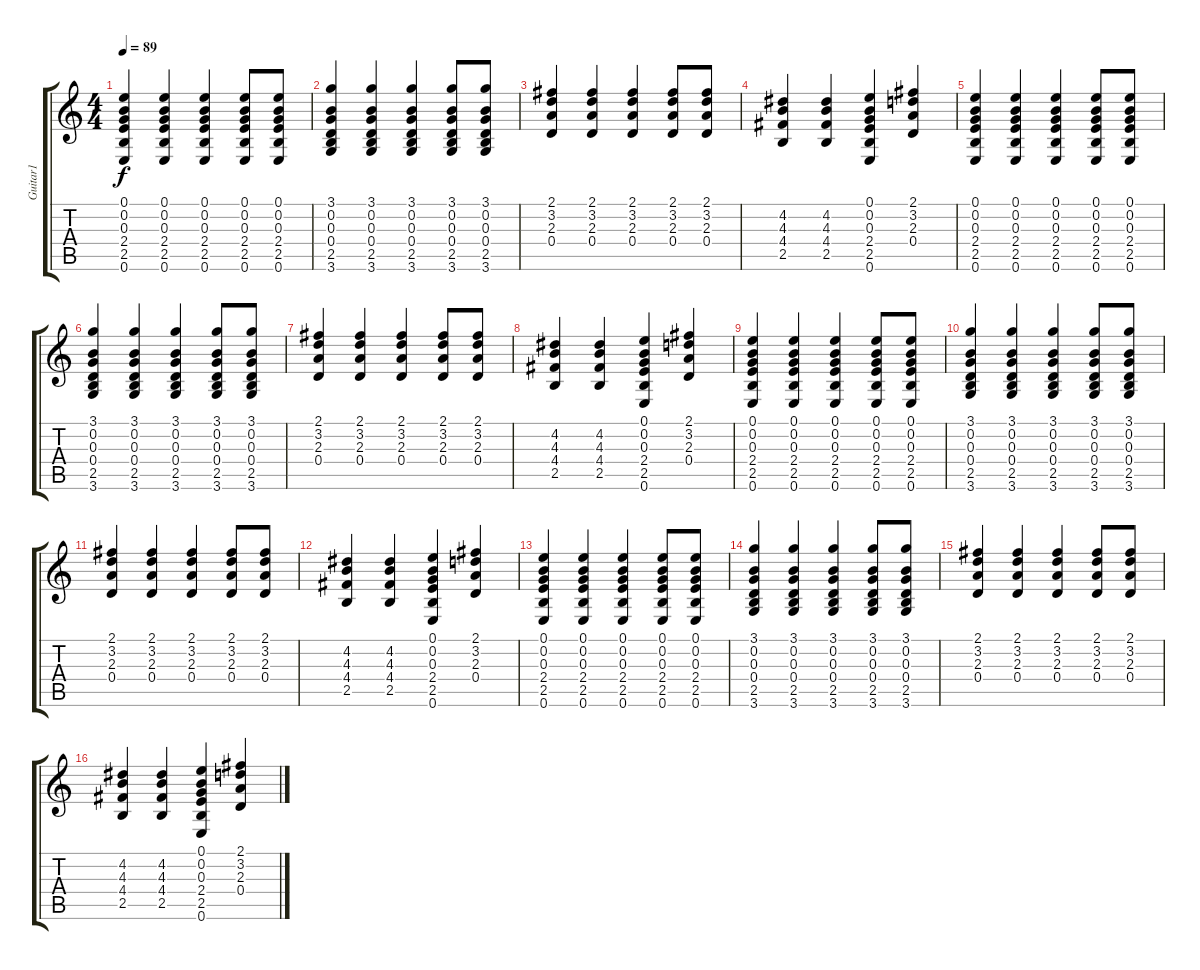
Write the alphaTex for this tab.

\track ("Guitar1" "Guitar1") {instrument acousticguitarsteel}
\staff {score tabs}
\tuning (E4 B3 G3 D3 A2 E2) {hide}
\ts (4 4)
\section ("" "")
\tempo 89
\clef g2
\ks c
(0.1 0.2 0.3 2.4 2.5 0.6).4{dy f} (0.1 0.2 0.3 2.4 2.5 0.6).4 (0.1 0.2 0.3 2.4 2.5 0.6).4 (0.1 0.2 0.3 2.4 2.5 0.6).8 (0.1 0.2 0.3 2.4 2.5 0.6).8 |
(3.1 0.2 0.3 0.4 2.5 3.6).4 (3.1 0.2 0.3 0.4 2.5 3.6).4 (3.1 0.2 0.3 0.4 2.5 3.6).4 (3.1 0.2 0.3 0.4 2.5 3.6).8 (3.1 0.2 0.3 0.4 2.5 3.6).8 |
(2.1 3.2 2.3 0.4).4 (2.1 3.2 2.3 0.4).4 (2.1 3.2 2.3 0.4).4 (2.1 3.2 2.3 0.4).8 (2.1 3.2 2.3 0.4).8 |
(4.2 4.3 4.4 2.5).4 (4.2 4.3 4.4 2.5).4 (0.1 0.2 0.3 2.4 2.5 0.6).4 (2.1 3.2 2.3 0.4).4 |
(0.1 0.2 0.3 2.4 2.5 0.6).4 (0.1 0.2 0.3 2.4 2.5 0.6).4 (0.1 0.2 0.3 2.4 2.5 0.6).4 (0.1 0.2 0.3 2.4 2.5 0.6).8 (0.1 0.2 0.3 2.4 2.5 0.6).8 |
(3.1 0.2 0.3 0.4 2.5 3.6).4 (3.1 0.2 0.3 0.4 2.5 3.6).4 (3.1 0.2 0.3 0.4 2.5 3.6).4 (3.1 0.2 0.3 0.4 2.5 3.6).8 (3.1 0.2 0.3 0.4 2.5 3.6).8 |
(2.1 3.2 2.3 0.4).4 (2.1 3.2 2.3 0.4).4 (2.1 3.2 2.3 0.4).4 (2.1 3.2 2.3 0.4).8 (2.1 3.2 2.3 0.4).8 |
(4.2 4.3 4.4 2.5).4 (4.2 4.3 4.4 2.5).4 (0.1 0.2 0.3 2.4 2.5 0.6).4 (2.1 3.2 2.3 0.4).4 |
\section ("" "")
(0.1 0.2 0.3 2.4 2.5 0.6).4 (0.1 0.2 0.3 2.4 2.5 0.6).4 (0.1 0.2 0.3 2.4 2.5 0.6).4 (0.1 0.2 0.3 2.4 2.5 0.6).8 (0.1 0.2 0.3 2.4 2.5 0.6).8 |
(3.1 0.2 0.3 0.4 2.5 3.6).4 (3.1 0.2 0.3 0.4 2.5 3.6).4 (3.1 0.2 0.3 0.4 2.5 3.6).4 (3.1 0.2 0.3 0.4 2.5 3.6).8 (3.1 0.2 0.3 0.4 2.5 3.6).8 |
(2.1 3.2 2.3 0.4).4 (2.1 3.2 2.3 0.4).4 (2.1 3.2 2.3 0.4).4 (2.1 3.2 2.3 0.4).8 (2.1 3.2 2.3 0.4).8 |
(4.2 4.3 4.4 2.5).4 (4.2 4.3 4.4 2.5).4 (0.1 0.2 0.3 2.4 2.5 0.6).4 (2.1 3.2 2.3 0.4).4 |
(0.1 0.2 0.3 2.4 2.5 0.6).4 (0.1 0.2 0.3 2.4 2.5 0.6).4 (0.1 0.2 0.3 2.4 2.5 0.6).4 (0.1 0.2 0.3 2.4 2.5 0.6).8 (0.1 0.2 0.3 2.4 2.5 0.6).8 |
(3.1 0.2 0.3 0.4 2.5 3.6).4 (3.1 0.2 0.3 0.4 2.5 3.6).4 (3.1 0.2 0.3 0.4 2.5 3.6).4 (3.1 0.2 0.3 0.4 2.5 3.6).8 (3.1 0.2 0.3 0.4 2.5 3.6).8 |
(2.1 3.2 2.3 0.4).4 (2.1 3.2 2.3 0.4).4 (2.1 3.2 2.3 0.4).4 (2.1 3.2 2.3 0.4).8 (2.1 3.2 2.3 0.4).8 |
(4.2 4.3 4.4 2.5).4 (4.2 4.3 4.4 2.5).4 (0.1 0.2 0.3 2.4 2.5 0.6).4 (2.1 3.2 2.3 0.4).4
